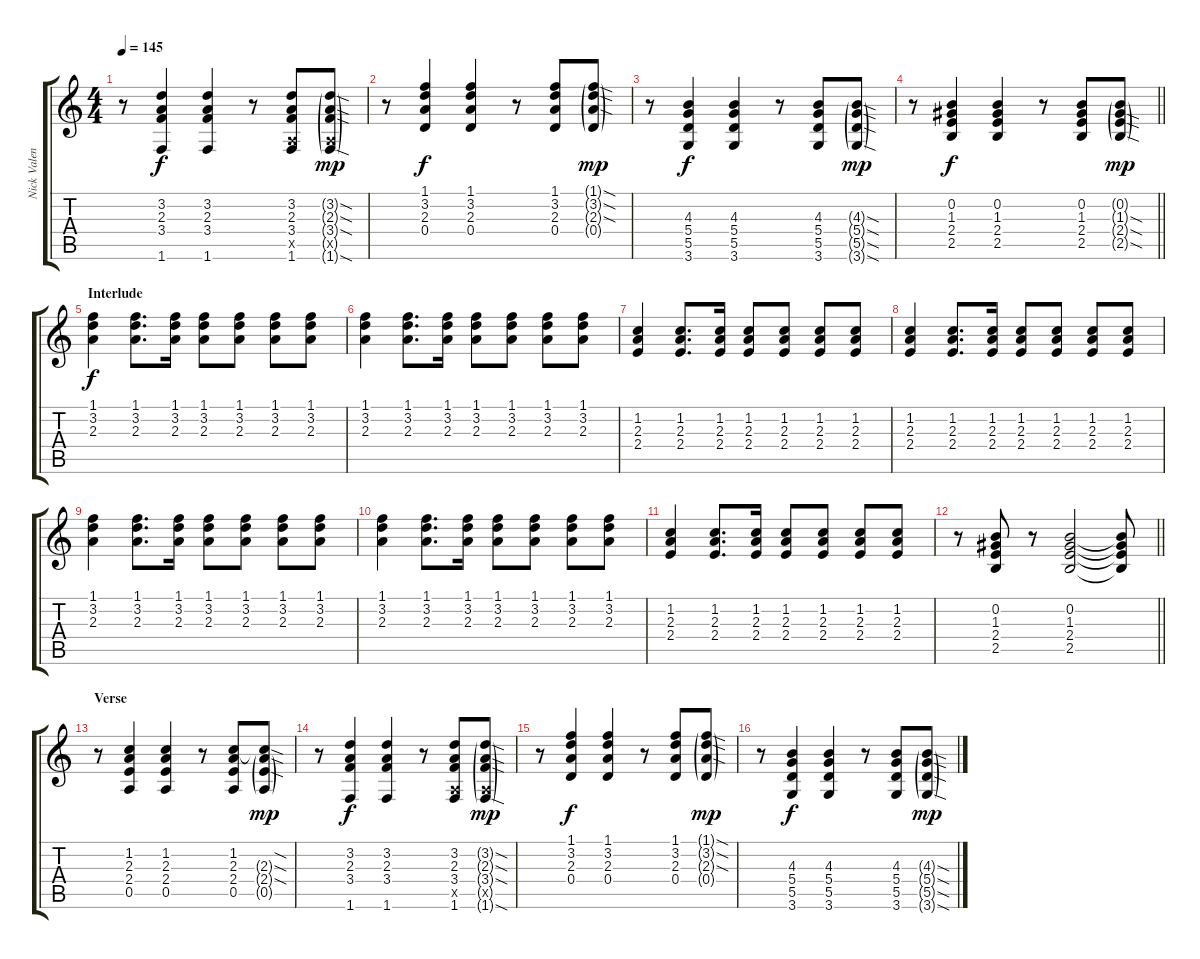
\track ("Nick Valensi" "Nick Valen") {instrument electricguitarclean}
\staff {score tabs}
\tuning (E4 B3 G3 D3 A2 E2) {hide}
\ts (4 4)
\tempo 145
\clef g2
\ks c
r.8{dy mp} (3.2 2.3 3.4 1.6).4{dy f} (3.2 2.3 3.4 1.6).4 r.8 (3.2 2.3 3.4 0.5{x} 1.6).8 (3.2{sod g} 2.3{sod g} 3.4{sod g} 0.5{g x} 1.6{sod g}).8{dy mp} |
r.8 (1.1 3.2 2.3 0.4).4{dy f} (1.1 3.2 2.3 0.4).4 r.8 (1.1 3.2 2.3 0.4).8 (1.1{sod g} 3.2{sod g} 2.3{sod g} 0.4{g}).8{dy mp} |
r.8 (4.3 5.4 5.5 3.6).4{dy f} (4.3 5.4 5.5 3.6).4 r.8 (4.3 5.4 5.5 3.6).8 (4.3{sod g} 5.4{sod g} 5.5{sod g} 3.6{sod g}).8{dy mp} |
\barLineRight lightlight
r.8 (0.2 1.3 2.4 2.5).4{dy f} (0.2 1.3 2.4 2.5).4 r.8 (0.2 1.3 2.4 2.5).8 (0.2{g} 1.3{sod g} 2.4{sod g} 2.5{sod g}).8{dy mp} |
\section ("" "Interlude")
(1.1 3.2 2.3).4{dy f} (1.1 3.2 2.3).8{d} (1.1 3.2 2.3).16 (1.1 3.2 2.3).8 (1.1 3.2 2.3).8 (1.1 3.2 2.3).8 (1.1 3.2 2.3).8 |
(1.1 3.2 2.3).4 (1.1 3.2 2.3).8{d} (1.1 3.2 2.3).16 (1.1 3.2 2.3).8 (1.1 3.2 2.3).8 (1.1 3.2 2.3).8 (1.1 3.2 2.3).8 |
(1.2 2.3 2.4).4 (1.2 2.3 2.4).8{d} (1.2 2.3 2.4).16 (1.2 2.3 2.4).8 (1.2 2.3 2.4).8 (1.2 2.3 2.4).8 (1.2 2.3 2.4).8 |
(1.2 2.3 2.4).4 (1.2 2.3 2.4).8{d} (1.2 2.3 2.4).16 (1.2 2.3 2.4).8 (1.2 2.3 2.4).8 (1.2 2.3 2.4).8 (1.2 2.3 2.4).8 |
(1.1 3.2 2.3).4 (1.1 3.2 2.3).8{d} (1.1 3.2 2.3).16 (1.1 3.2 2.3).8 (1.1 3.2 2.3).8 (1.1 3.2 2.3).8 (1.1 3.2 2.3).8 |
(1.1 3.2 2.3).4 (1.1 3.2 2.3).8{d} (1.1 3.2 2.3).16 (1.1 3.2 2.3).8 (1.1 3.2 2.3).8 (1.1 3.2 2.3).8 (1.1 3.2 2.3).8 |
(1.2 2.3 2.4).4 (1.2 2.3 2.4).8{d} (1.2 2.3 2.4).16 (1.2 2.3 2.4).8 (1.2 2.3 2.4).8 (1.2 2.3 2.4).8 (1.2 2.3 2.4).8 |
\barLineRight lightlight
r.8 (0.2 1.3 2.4 2.5).8 r.8 (0.2 1.3 2.4 2.5).2 (0.2{t} 1.3{t} 2.4{t} 2.5{t}).8 |
\section ("" "Verse")
r.8 (1.2 2.3 2.4 0.5).4 (1.2 2.3 2.4 0.5).4 r.8 (1.2 2.3 2.4 0.5).8 (1.2{sod t} 2.3{sod g} 2.4{sod g} 0.5{g}).8{dy mp} |
r.8 (3.2 2.3 3.4 1.6).4{dy f} (3.2 2.3 3.4 1.6).4 r.8 (3.2 2.3 3.4 0.5{x} 1.6).8 (3.2{sod g} 2.3{sod g} 3.4{sod g} 0.5{g x} 1.6{sod g}).8{dy mp} |
r.8 (1.1 3.2 2.3 0.4).4{dy f} (1.1 3.2 2.3 0.4).4 r.8 (1.1 3.2 2.3 0.4).8 (1.1{sod g} 3.2{sod g} 2.3{sod g} 0.4{g}).8{dy mp} |
r.8 (4.3 5.4 5.5 3.6).4{dy f} (4.3 5.4 5.5 3.6).4 r.8 (4.3 5.4 5.5 3.6).8 (4.3{sod g} 5.4{sod g} 5.5{sod g} 3.6{sod g}).8{dy mp}
